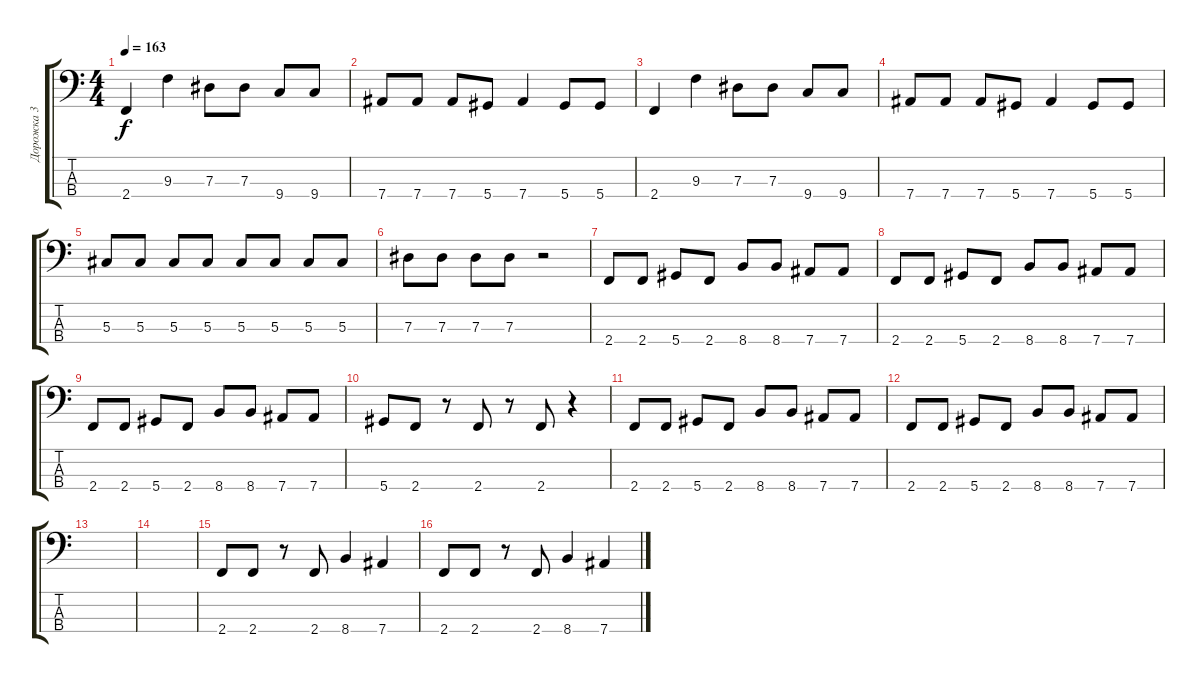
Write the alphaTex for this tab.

\track ("Дорожка 3" "Дорожка 3") {instrument slapbass2}
\staff {score tabs}
\tuning (Gb2 Db2 Ab1 Eb1) {hide}
\ts (4 4)
\tempo 163
\clef f4
\ks c
2.4.4{dy f} 9.3.4 7.3.8 7.3.8 9.4.8 9.4.8 |
7.4.8 7.4.8 7.4.8 5.4.8 7.4.4 5.4.8 5.4.8 |
2.4.4 9.3.4 7.3.8 7.3.8 9.4.8 9.4.8 |
7.4.8 7.4.8 7.4.8 5.4.8 7.4.4 5.4.8 5.4.8 |
5.3.8 5.3.8 5.3.8 5.3.8 5.3.8 5.3.8 5.3.8 5.3.8 |
7.3.8 7.3.8 7.3.8 7.3.8 r.2 |
2.4.8 2.4.8 5.4.8 2.4.8 8.4.8 8.4.8 7.4.8 7.4.8 |
2.4.8 2.4.8 5.4.8 2.4.8 8.4.8 8.4.8 7.4.8 7.4.8 |
2.4.8 2.4.8 5.4.8 2.4.8 8.4.8 8.4.8 7.4.8 7.4.8 |
5.4.8 2.4.8 r.8 2.4.8 r.8 2.4.8 r.4 |
2.4.8 2.4.8 5.4.8 2.4.8 8.4.8 8.4.8 7.4.8 7.4.8 |
2.4.8 2.4.8 5.4.8 2.4.8 8.4.8 8.4.8 7.4.8 7.4.8 |
|
|
2.4.8 2.4.8 r.8 2.4.8 8.4.4 7.4.4 |
2.4.8 2.4.8 r.8 2.4.8 8.4.4 7.4.4
